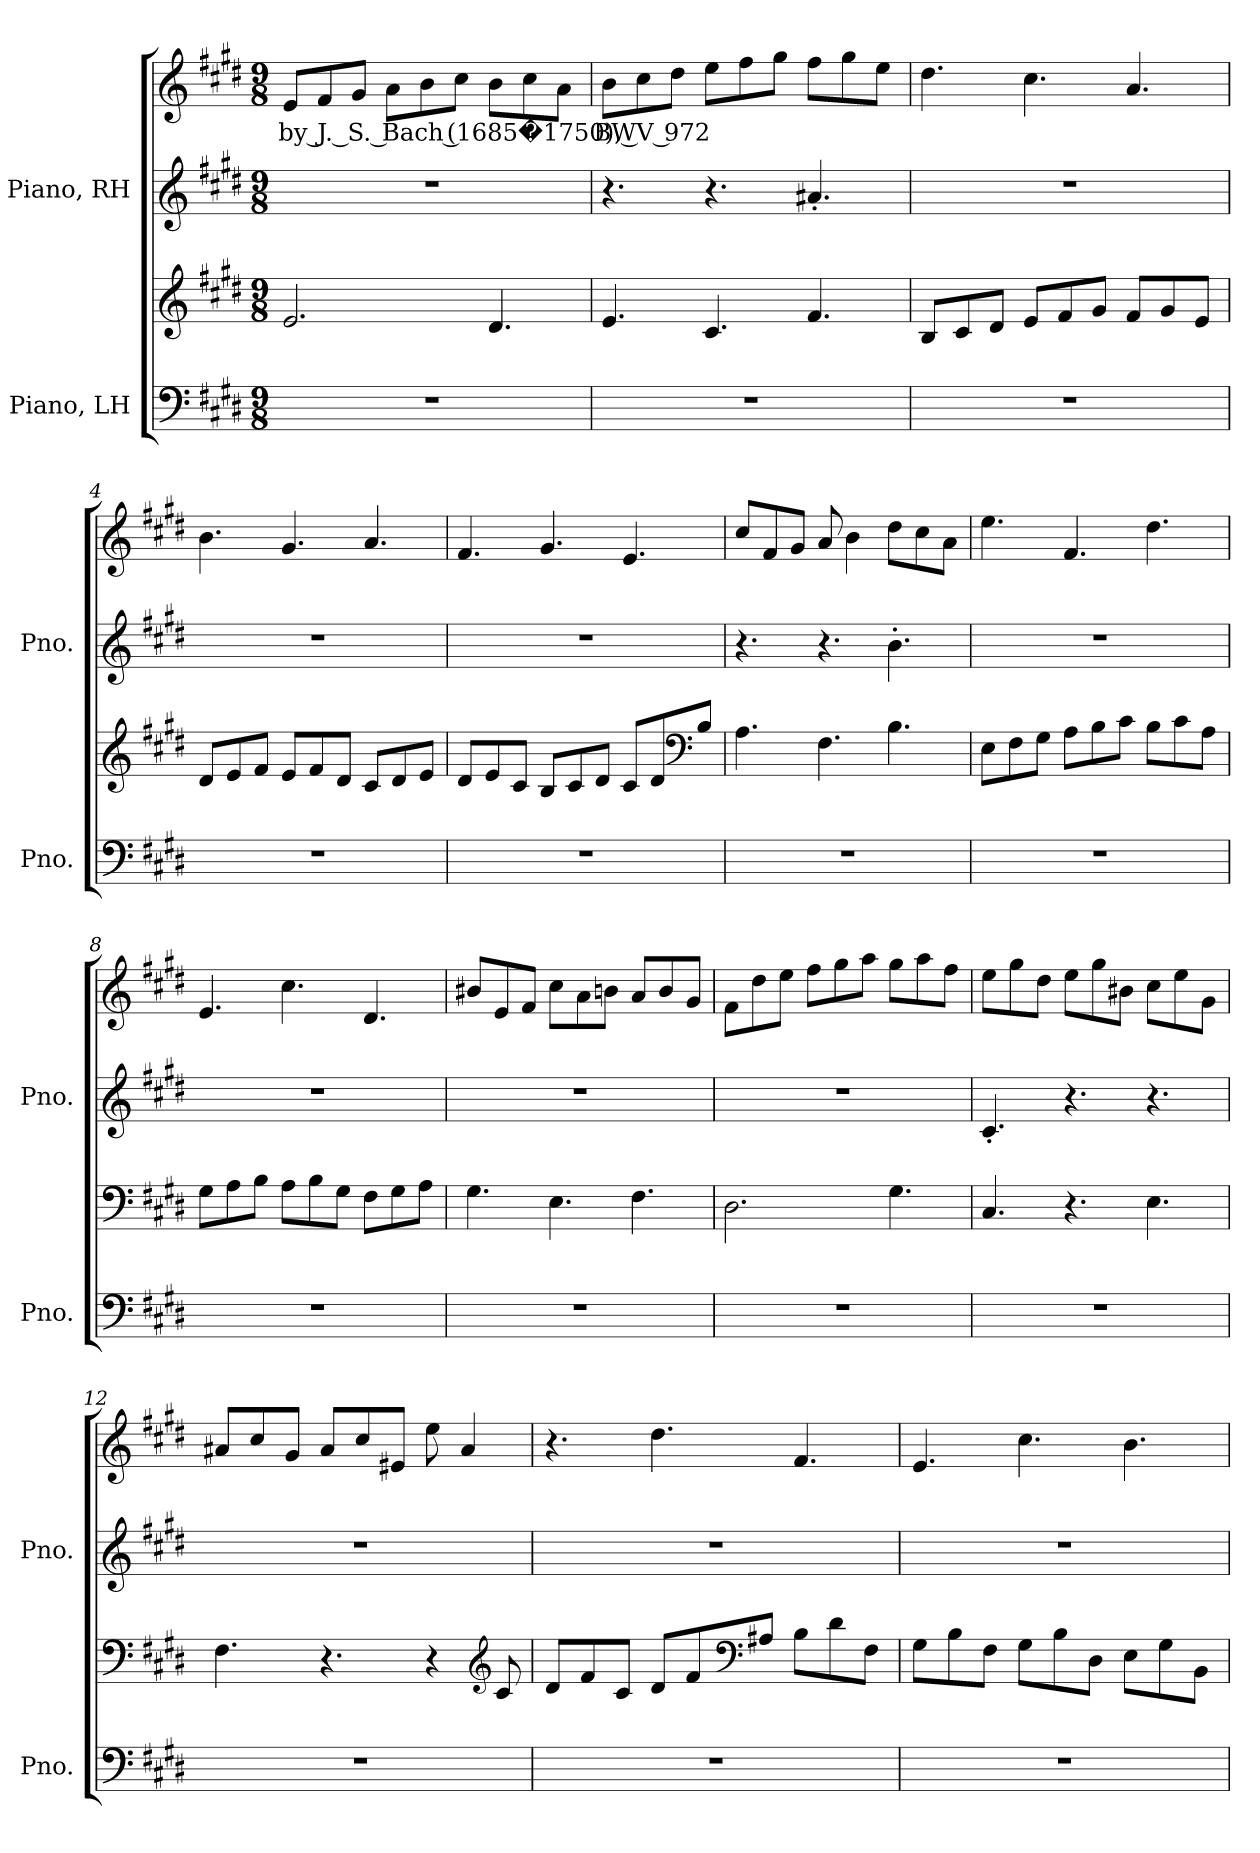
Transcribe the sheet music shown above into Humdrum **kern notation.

**kern	**kern	**kern	**kern	**text
*part2	*part2	*part1	*part1	*part1
*staff4	*staff3	*staff2	*staff1	*staff1
*I"Piano, LH	*	*I"Piano, RH	*	*
*I'Pno.	*	*I'Pno.	*	*
*clefF4	*clefG2	*clefG2	*clefG2	*
*k[f#c#g#d#]	*k[f#c#g#d#]	*k[f#c#g#d#]	*k[f#c#g#d#]	*
*M9/8	*M9/8	*M9/8	*M9/8	*
*MM130	*MM130	*MM130	*MM130	*
=1	=1	=1	=1	=1
!	!	!	!	!LO:LY:b
8%9r	2.e/	8%9r	8e/L	by J. S. Bach (1685�1750), BWV 972
.	.	.	8f#/	.
.	.	.	8g#/J	.
.	.	.	8a\L	.
.	.	.	8b\	.
.	.	.	8cc#\J	.
.	4.d#/	.	8b\L	.
.	.	.	8cc#\	.
.	.	.	8a\J	.
=2	=2	=2	=2	=2
8%9r	4.e/	4.r	8b\L	.
.	.	.	8cc#\	.
.	.	.	8dd#\J	.
.	4.c#/	4.r	8ee\L	.
.	.	.	8ff#\	.
.	.	.	8gg#\J	.
.	4.f#/	4.a#X'/	8ff#\L	.
.	.	.	8gg#\	.
.	.	.	8ee\J	.
!!LO:LB:g=z
=3	=3	=3	=3	=3
8%9r	8B/L	8%9r	4.dd#\	.
.	8c#/	.	.	.
.	8d#/J	.	.	.
.	8e/L	.	4.cc#\	.
.	8f#/	.	.	.
.	8g#/J	.	.	.
.	8f#/L	.	4.a/	.
.	8g#/	.	.	.
.	8e/J	.	.	.
=4	=4	=4	=4	=4
8%9r	8d#/L	8%9r	4.b\	.
.	8e/	.	.	.
.	8f#/J	.	.	.
.	8e/L	.	4.g#/	.
.	8f#/	.	.	.
.	8d#/J	.	.	.
.	8c#/L	.	4.a/	.
.	8d#/	.	.	.
.	8e/J	.	.	.
=5	=5	=5	=5	=5
8%9r	8d#/L	8%9r	4.f#/	.
.	8e/	.	.	.
.	8c#/J	.	.	.
.	8B/L	.	4.g#/	.
.	8c#/	.	.	.
.	8d#/J	.	.	.
.	8c#/L	.	4.e/	.
.	8d#/	.	.	.
*	*clefF4	*	*	*
.	8B/J	.	.	.
=6	=6	=6	=6	=6
8%9r	4.A\	4.r	8cc#/L	.
.	.	.	8f#/	.
.	.	.	8g#/J	.
.	4.F#\	4.r	8a/	.
.	.	.	4b\	.
.	4.B\	4.b'\	8dd#\L	.
.	.	.	8cc#\	.
.	.	.	8a\J	.
!!LO:LB:g=z
=7	=7	=7	=7	=7
8%9r	8E\L	8%9r	4.ee\	.
.	8F#\	.	.	.
.	8G#\J	.	.	.
.	8A\L	.	4.f#/	.
.	8B\	.	.	.
.	8c#\J	.	.	.
.	8B\L	.	4.dd#\	.
.	8c#\	.	.	.
.	8A\J	.	.	.
=8	=8	=8	=8	=8
8%9r	8G#\L	8%9r	4.e/	.
.	8A\	.	.	.
.	8B\J	.	.	.
.	8A\L	.	4.cc#\	.
.	8B\	.	.	.
.	8G#\J	.	.	.
.	8F#\L	.	4.d#/	.
.	8G#\	.	.	.
.	8A\J	.	.	.
=9	=9	=9	=9	=9
8%9r	4.G#\	8%9r	8b#X/L	.
.	.	.	8e/	.
.	.	.	8f#/J	.
.	4.E\	.	8cc#\L	.
.	.	.	8a\	.
.	.	.	8bn\J	.
.	4.F#\	.	8a/L	.
.	.	.	8b/	.
.	.	.	8g#/J	.
=10	=10	=10	=10	=10
8%9r	2.D#\	8%9r	8f#\L	.
.	.	.	8dd#\	.
.	.	.	8ee\J	.
.	.	.	8ff#\L	.
.	.	.	8gg#\	.
.	.	.	8aa\J	.
.	4.G#\	.	8gg#\L	.
.	.	.	8aa\	.
.	.	.	8ff#\J	.
!!LO:PB:g=z
=11	=11	=11	=11	=11
8%9r	4.C#/	4.c#'/	8ee\L	.
.	.	.	8gg#\	.
.	.	.	8dd#\J	.
.	4.r	4.r	8ee\L	.
.	.	.	8gg#\	.
.	.	.	8b#X\J	.
.	4.E\	4.r	8cc#\L	.
.	.	.	8ee\	.
.	.	.	8g#\J	.
=12	=12	=12	=12	=12
8%9r	4.F#\	8%9r	8a#X/L	.
.	.	.	8cc#/	.
.	.	.	8g#/J	.
.	4.r	.	8a#/L	.
.	.	.	8cc#/	.
.	.	.	8e#X/J	.
.	4r	.	8ee\	.
.	.	.	4a#/	.
*	*clefG2	*	*	*
.	8c#/	.	.	.
=13	=13	=13	=13	=13
8%9r	8d#/L	8%9r	4.r	.
.	8f#/	.	.	.
.	8c#/J	.	.	.
.	8d#/L	.	4.dd#\	.
.	8f#/	.	.	.
*	*clefF4	*	*	*
.	8A#X/J	.	.	.
.	8B\L	.	4.f#/	.
.	8d#\	.	.	.
.	8F#\J	.	.	.
!!LO:LB:g=z
=14	=14	=14	=14	=14
8%9r	8G#\L	8%9r	4.e/	.
.	8B\	.	.	.
.	8F#\J	.	.	.
.	8G#\L	.	4.cc#\	.
.	8B\	.	.	.
.	8D#\J	.	.	.
.	8E\L	.	4.b\	.
.	8G#\	.	.	.
.	8BB\J	.	.	.
=	=	=	=	=
*-	*-	*-	*-	*-
